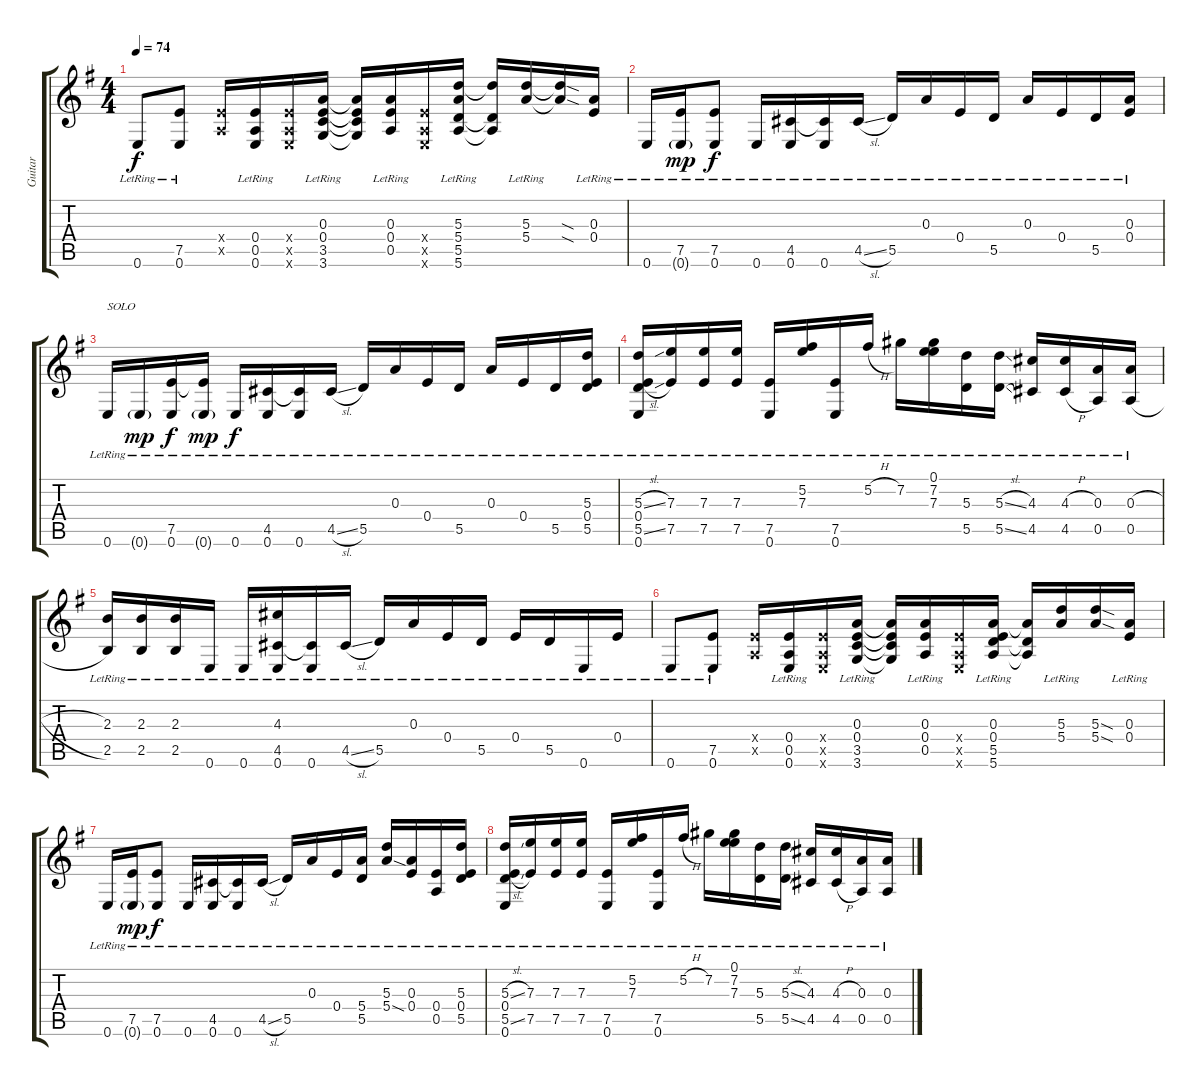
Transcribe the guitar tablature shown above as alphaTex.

\track ("Guitar" "Guitar") {instrument acousticguitarsteel}
\staff {score tabs}
\tuning (E4 Db4 A3 E3 A2 E2) {hide}
\ts (4 4)
\tempo 74
\clef g2
\ks g
0.6{lr}.8{dy f} (7.5{lr} 0.6{lr}).8 (0.4{x} 0.5{x}).16 (0.4{lr} 0.5{lr} 0.6{lr}).16 (0.4{x} 0.5{x} 0.6{x}).16 (0.3{lr} 0.4{lr} 3.5{lr} 3.6{lr}).16 (0.3{t} 0.4{t} 3.5{t} 3.6{t}).16 (0.3{lr} 0.4{lr} 0.5{lr}).16 (0.4{x} 0.5{x} 0.6{x}).16 (5.3{lr} 5.4{lr} 5.5{lr} 5.6{lr}).16 (5.3{t} 5.5{t} 5.6{t}).16 (5.3{lr} 5.4{lr}).16 (5.3{sod t} 5.4{sod t}).16 (0.3{lr} 0.4{lr}).16 |
0.6{lr}.16 (7.5{lr} 0.6{g lr}).16{dy mp} (7.5{lr} 0.6{lr}).8{dy f} 0.6{lr}.16 (4.5{lr} 0.6{lr}).16 (4.5{t} 0.6{lr}).16 4.5{sl lr}.16 5.5{lr}.16 0.3{lr}.16 0.4{lr}.16 5.5{lr}.16 0.3{lr}.16 0.4{lr}.16 5.5{lr}.16 (0.3{lr} 0.4{lr}).16 |
0.6{lr}.16{txt "SOLO"} 0.6{g lr}.16{dy mp} (7.5{lr} 0.6{lr}).16{dy f} (7.5{t} 0.6{g lr}).16{dy mp} 0.6{lr}.16{dy f} (4.5{lr} 0.6{lr}).16 (4.5{t} 0.6{lr}).16 4.5{sl lr}.16 5.5{lr}.16 0.3{lr}.16 0.4{lr}.16 5.5{lr}.16 0.3{lr}.16 0.4{lr}.16 5.5{lr}.16 (5.3{lr} 0.4{lr} 5.5).16 |
(5.3{sl lr} 0.4{lr} 5.5{sl lr} 0.6{lr}).16 (7.3{lr} 7.5{lr}).16 (7.3{lr} 7.5{lr}).16 (7.3{lr} 7.5{lr}).16 (7.5{lr} 0.6{lr}).16 (5.2{lr} 7.3{lr}).16 (7.5{lr} 0.6{lr}).16 5.2{h lr}.16 7.2{lr}.16 (0.1{lr} 7.2{lr} 7.3{lr}).16 (5.3{lr} 5.5{lr}).16 (5.3{sl lr} 5.5{sl lr}).16 (4.3{lr} 4.5{lr}).16 (4.3{h lr} 4.5{h lr}).16 (0.3{lr} 0.5{lr}).16 (0.3{h lr} 0.5{h lr}).16 |
(2.3{lr} 2.5{lr}).16 (2.3{lr} 2.5{lr}).16 (2.3{lr} 2.5{lr}).16 0.6{lr}.16 0.6{lr}.16 (4.3{lr} 4.5{lr} 0.6{lr}).16 (4.5{t} 0.6{lr}).16 4.5{sl lr}.16 5.5{lr}.16 0.3{lr}.16 0.4{lr}.16 5.5{lr}.16 0.4{lr}.16 5.5{lr}.16 0.6{lr}.16 0.4{lr}.16 |
0.6{lr}.8 (7.5{lr} 0.6{lr}).8 (0.4{x} 0.5{x}).16 (0.4{lr} 0.5{lr} 0.6{lr}).16 (0.4{x} 0.5{x} 0.6{x}).16 (0.3{lr} 0.4{lr} 3.5{lr} 3.6{lr}).16 (0.3{t} 0.4{t} 3.5{t} 3.6{t}).16 (0.3{lr} 0.4{lr} 0.5{lr}).16 (0.4{x} 0.5{x} 0.6{x}).16 (0.3{lr} 0.4{lr} 5.5 5.6{lr}).16 (0.3{t} 5.5{t} 5.6{t}).16 (5.3{lr} 5.4{lr}).16 (5.3{sod} 5.4{sod}).16 (0.3{lr} 0.4{lr}).16 |
0.6{lr}.16 (7.5{lr} 0.6{g lr}).16{dy mp} (7.5{lr} 0.6{lr}).8{dy f} 0.6{lr}.16 (4.5{lr} 0.6{lr}).16 (4.5{t} 0.6{lr}).16 4.5{sl lr}.16 5.5{lr}.16 0.3{lr}.16 0.4{lr}.16 (5.4 5.5{lr}).16 (5.3{lr} 5.4{sod}).16 (0.3 0.4{lr}).16 (0.4 0.5{lr}).16 (5.3{lr} 0.4{lr} 5.5).16 |
(5.3{sl lr} 0.4{lr} 5.5{sl lr} 0.6{lr}).16 (7.3{lr} 7.5{lr}).16 (7.3{lr} 7.5{lr}).16 (7.3{lr} 7.5{lr}).16 (7.5{lr} 0.6{lr}).16 (5.2{lr} 7.3{lr}).16 (7.5{lr} 0.6{lr}).16 5.2{h lr}.16 7.2{lr}.16 (0.1{lr} 7.2{lr} 7.3{lr}).16 (5.3{lr} 5.5{lr}).16 (5.3{sl lr} 5.5{sl lr}).16 (4.3{lr} 4.5{lr}).16 (4.3{h lr} 4.5{h lr}).16 (0.3{lr} 0.5{lr}).16 (0.3{h lr} 0.5{h lr}).16
